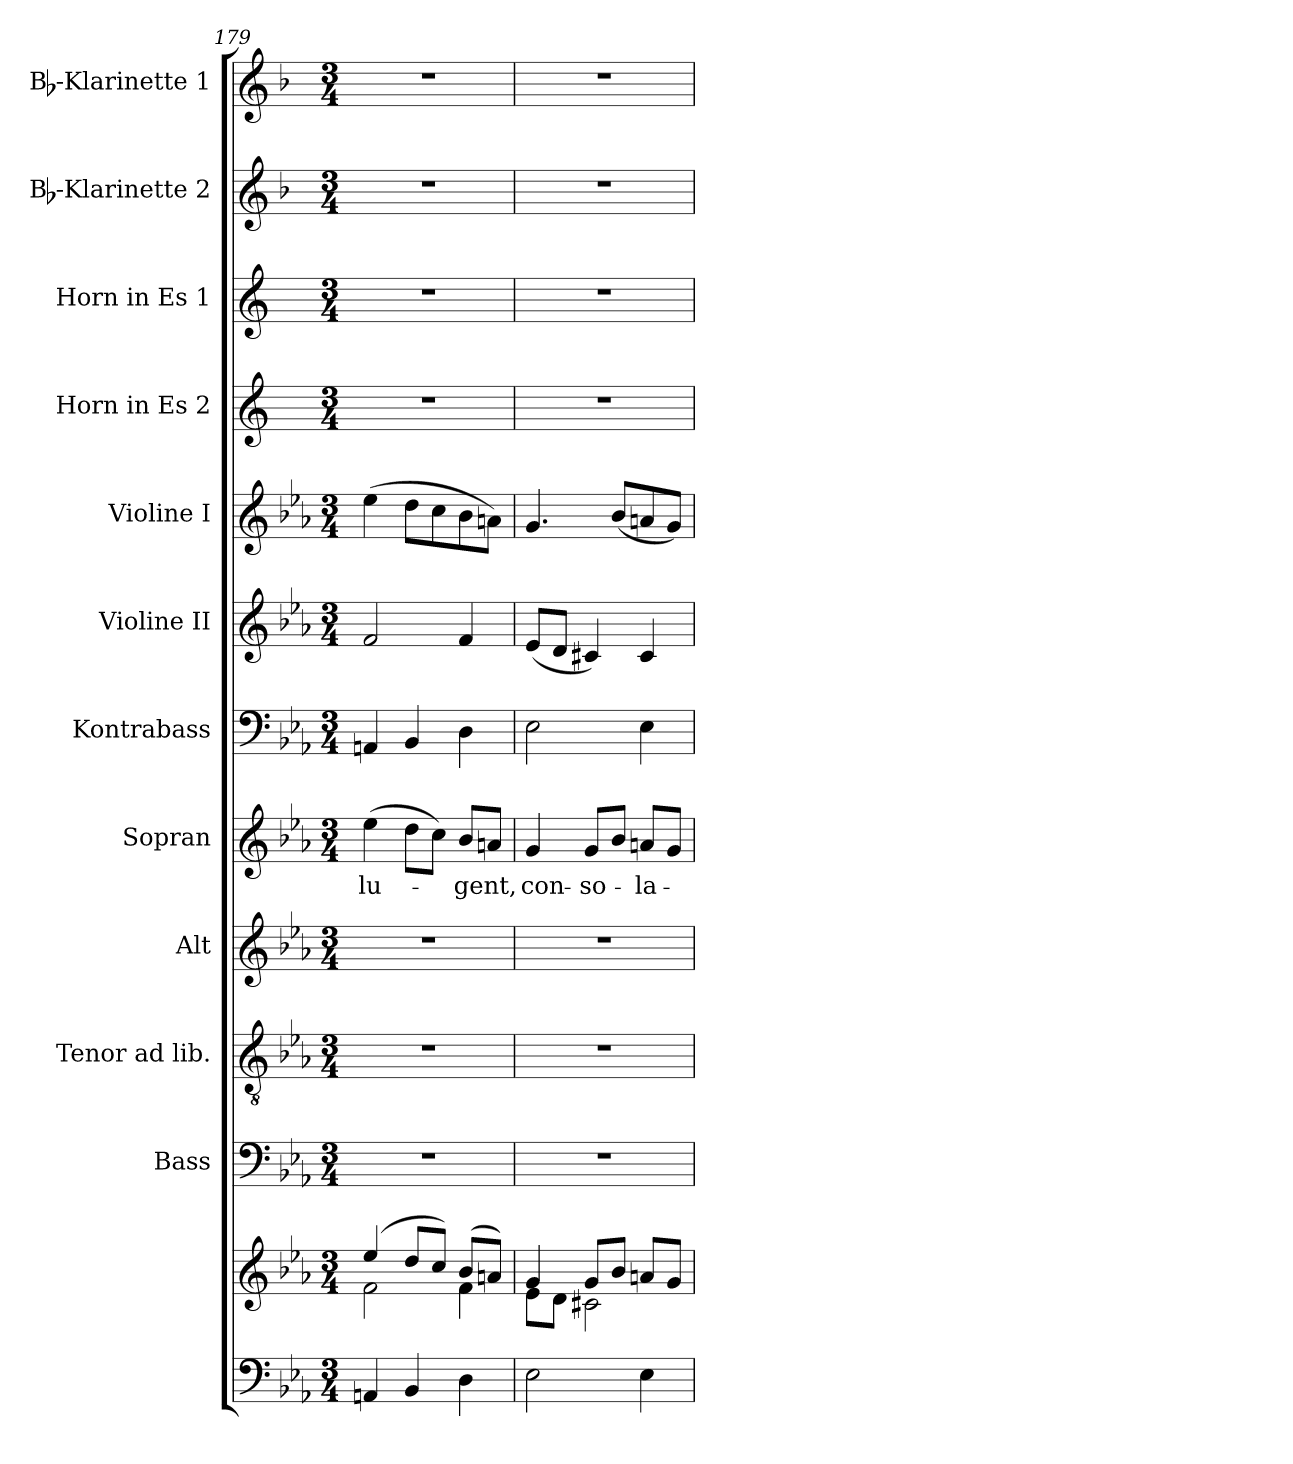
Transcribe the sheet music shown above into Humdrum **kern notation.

**kern	**kern	**kern	**kern	**kern	**kern	**text	**kern	**kern	**kern	**kern	**kern	**kern	**kern
*part12	*part12	*part11	*part10	*part9	*part8	*part8	*part7	*part6	*part5	*part4	*part3	*part2	*part1
*staff13	*staff12	*staff11	*staff10	*staff9	*staff8	*staff8	*staff7	*staff6	*staff5	*staff4	*staff3	*staff2	*staff1
*	*	*I"Bass	*I"Tenor ad lib.	*I"Alt	*I"Sopran	*	*I"Kontrabass	*I"Violine II	*I"Violine I	*I"Horn in Es 2	*I"Horn in Es 1	*I"Bb-Klarinette 2	*I"Bb-Klarinette 1
*	*	*I'B.	*I'T.	*I'A.	*I'S.	*	*I'Kb.	*I'Vl. II	*I'Vl. I	*	*	*I'Bb Kl. 2	*I'Bb Kl. 1
*clefF4	*clefG2	*clefF4	*clefGv2	*clefG2	*clefG2	*	*clefF4	*clefG2	*clefG2	*clefG2	*clefG2	*clefG2	*clefG2
*	*	*	*	*	*	*	*ITrd7c12	*	*	*ITrd5c9	*ITrd5c9	*ITrd1c2	*ITrd1c2
*k[b-e-a-]	*k[b-e-a-]	*k[b-e-a-]	*k[b-e-a-]	*k[b-e-a-]	*k[b-e-a-]	*	*k[b-e-a-]	*k[b-e-a-]	*k[b-e-a-]	*k[b-e-a-]	*k[b-e-a-]	*k[b-e-a-]	*k[b-e-a-]
*E-:	*E-:	*E-:	*E-:	*E-:	*E-:	*	*E-:	*E-:	*E-:	*E-:	*E-:	*E-:	*E-:
*M3/4	*M3/4	*M3/4	*M3/4	*M3/4	*M3/4	*	*M3/4	*M3/4	*M3/4	*M3/4	*M3/4	*M3/4	*M3/4
=179	=179	=179	=179	=179	=179	=179	=179	=179	=179	=179	=179	=179	=179
*	*^	*	*	*	*	*	*	*	*	*	*	*	*
!	!	!	!	!	!	!	!LO:LY:b	!	!	!	!	!	!	!
4AAn/	(4ee-/	2f\	2.r	2.r	2.r	(>4ee-\	lu-	4AAAn/	2f/	(>4ee-\	2.r	2.r	2.r	2.r
4BB-/	8dd/L	.	.	.	.	8dd\L	.	4BBB-/	.	8dd\L	.	.	.	.
.	8cc/J)	.	.	.	.	8cc\J)	.	.	.	8cc\	.	.	.	.
!	!	!	!	!	!	!	!LO:LY:b	!	!	!	!	!	!	!
4D\	(>8b-/L	4f\	.	.	.	8b-/L	-gent,	4DD\	4f/	8b-\	.	.	.	.
.	8an/J)	.	.	.	.	8an/J	.	.	.	8an\J)	.	.	.	.
!!LO:PB:g=z
=180	=180	=180	=180	=180	=180	=180	=180	=180	=180	=180	=180	=180	=180	=180
!	!	!	!	!	!	!	!LO:LY:b	!	!	!	!	!	!	!
2E-\	4g/	8e-\L	2.r	2.r	2.r	4g/	con-	2EE-\	(<8e-/L	4.g/	2.r	2.r	2.r	2.r
.	.	8d\J	.	.	.	.	.	.	8d/J	.	.	.	.	.
!	!	!	!	!	!	!	!LO:LY:b	!	!	!	!	!	!	!
.	8g/L	2c#X\	.	.	.	8g/L	-so-	.	4c#X/)	.	.	.	.	.
.	8b-/J	.	.	.	.	8b-/J	.	.	.	(<8b-/L	.	.	.	.
!	!	!	!	!	!	!	!LO:LY:b	!	!	!	!	!	!	!
4E-\	8an/L	.	.	.	.	8an/L	-la-	4EE-\	4c#/	8an/	.	.	.	.
.	8g/J	.	.	.	.	8g/J	.	.	.	8g/J)	.	.	.	.
*	*v	*v	*	*	*	*	*	*	*	*	*	*	*	*
=	=	=	=	=	=	=	=	=	=	=	=	=	=
*-	*-	*-	*-	*-	*-	*-	*-	*-	*-	*-	*-	*-	*-
